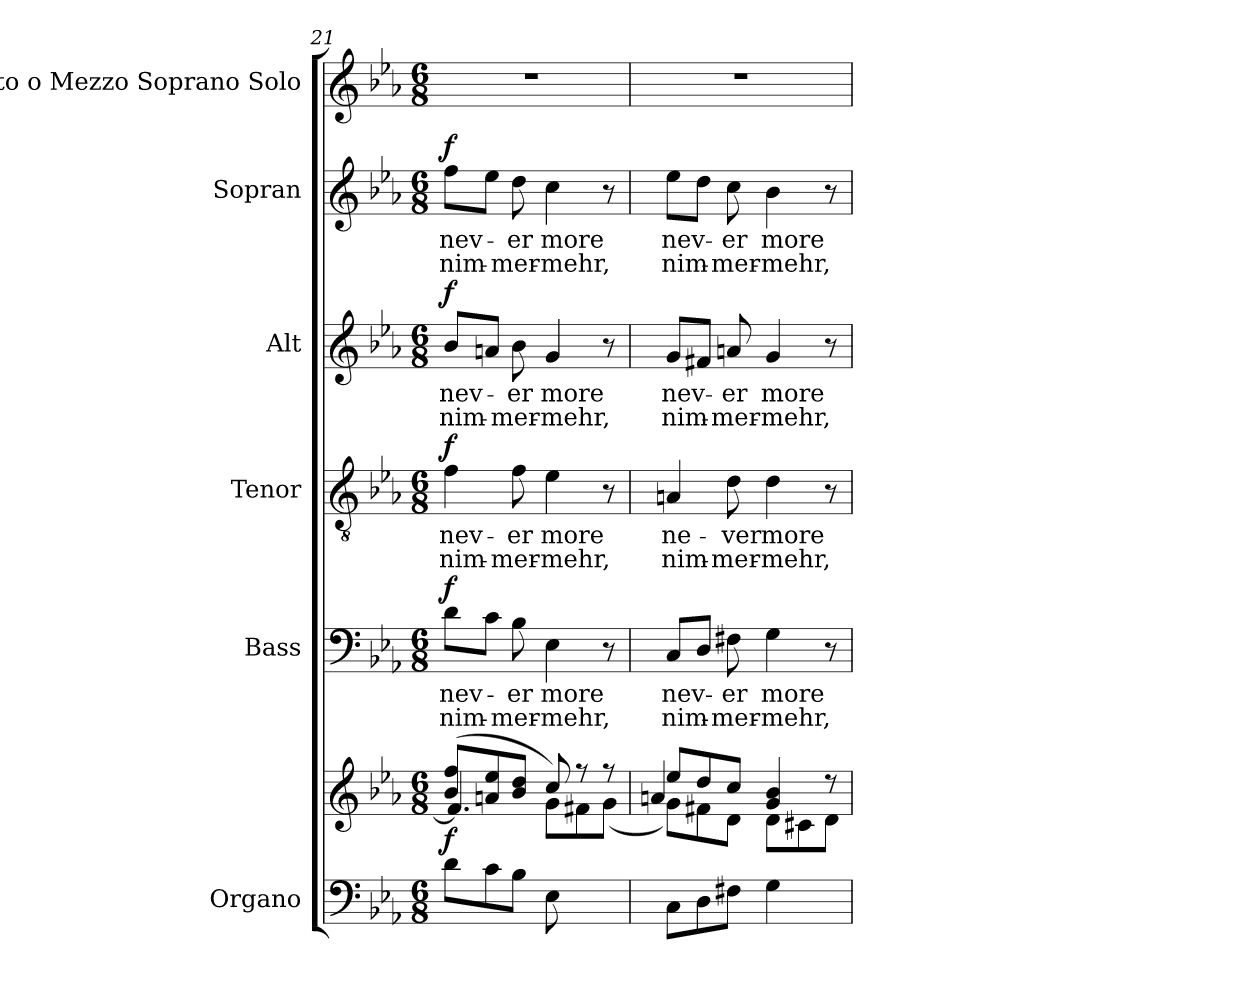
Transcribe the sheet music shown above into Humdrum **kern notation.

**kern	**kern	**dynam	**kern	**text	**text	**dynam	**kern	**text	**text	**dynam	**kern	**text	**text	**dynam	**kern	**text	**text	**dynam	**kern
*part6	*part6	*part6	*part5	*part5	*part5	*part5	*part4	*part4	*part4	*part4	*part3	*part3	*part3	*part3	*part2	*part2	*part2	*part2	*part1
*staff7	*staff6	*staff6/7	*staff5	*staff5	*staff5	*staff5	*staff4	*staff4	*staff4	*staff4	*staff3	*staff3	*staff3	*staff3	*staff2	*staff2	*staff2	*staff2	*staff1
*I"Organo	*	*	*I"Bass	*	*	*	*I"Tenor	*	*	*	*I"Alt	*	*	*	*I"Sopran	*	*	*	*I"Alto o Mezzo Soprano Solo
*	*	*	*I'B	*	*	*	*I'T	*	*	*	*I'A	*	*	*	*I'S	*	*	*	*I'S o l o
!!LO:PB:g=z
*clefF4	*clefG2	*	*clefF4	*	*	*	*clefGv2	*	*	*	*clefG2	*	*	*	*clefG2	*	*	*	*clefG2
*k[b-e-a-]	*k[b-e-a-]	*	*k[b-e-a-]	*	*	*	*k[b-e-a-]	*	*	*	*k[b-e-a-]	*	*	*	*k[b-e-a-]	*	*	*	*k[b-e-a-]
*E-:	*E-:	*	*E-:	*	*	*	*E-:	*	*	*	*E-:	*	*	*	*E-:	*	*	*	*E-:
*M6/8	*M6/8	*	*M6/8	*	*	*	*M6/8	*	*	*	*M6/8	*	*	*	*M6/8	*	*	*	*M6/8
=21	=21	=21	=21	=21	=21	=21	=21	=21	=21	=21	=21	=21	=21	=21	=21	=21	=21	=21	=21
*	*^	*	*	*	*	*	*	*	*	*	*	*	*	*	*	*	*	*	*
*	*	*^	*	*	*	*	*	*	*	*	*	*	*	*	*	*	*	*	*	*
!	!	!	!	!LO:DY:a=2	!	!	!	!LO:DY:a	!	!	!	!LO:DY:a	!	!	!	!LO:DY:a	!	!	!	!LO:DY:a	!
8d\L	(>8b-/ 8ff/L	4.ryy	4.f/]	f	8d\L	nev-	nim-	f	4f\	nev-	nim-	f	8b-/L	nev-	nim-	f	8ff\L	nev-	nim-	f	2.r
8c\	8an/ 8ee-/	.	.	.	8c\J	.	.	.	.	.	.	.	8an/J	.	.	.	8ee-\J	.	.	.	.
8B-\J	8b-/ 8dd/J	.	.	.	8B-\	-er	-mer-	.	8f\	-er	-mer-	.	8b-\	-er	-mer-	.	8dd\	-er	-mer-	.	.
8E-\	8cc/)	8g\L	4.ryy	.	4E-\	more	-mehr,	.	4e-\	more	-mehr,	.	4g/	more	-mehr,	.	4cc\	more	-mehr,	.	.
4ryy	8r	8f#X\	.	.	.	.	.	.	.	.	.	.	.	.	.	.	.	.	.	.	.
.	8r	(8g\J	.	.	8r	.	.	.	8r	.	.	.	8r	.	.	.	8r	.	.	.	.
=22	=22	=22	=22	=22	=22	=22	=22	=22	=22	=22	=22	=22	=22	=22	=22	=22	=22	=22	=22	=22	=22
8C\L	8ee-/L	8g\L)	4an/	.	8C/L	nev-	nim-	.	4An/	ne-	nim-	.	8g/L	nev-	nim-	.	8ee-\L	nev-	nim-	.	2.r
8D\	8dd/	8f#X\	.	.	8D/J	.	.	.	.	.	.	.	8f#X/J	.	.	.	8dd\J	.	.	.	.
8F#X\J	8cc/J	8d\J	2ryy	.	8F#X\	-er	-mer-	.	8d\	-ver	-mer-	.	8an/	-er	-mer-	.	8cc\	-er	-mer-	.	.
4G\	4g/ 4b-/	8d\L	.	.	4G\	more	-mehr,	.	4d\	more	-mehr,	.	4g/	more	-mehr,	.	4b-\	more	-mehr,	.	.
.	.	8c#X\	.	.	.	.	.	.	.	.	.	.	.	.	.	.	.	.	.	.	.
8ryy	8r	8d\J	.	.	8r	.	.	.	8r	.	.	.	8r	.	.	.	8r	.	.	.	.
*	*v	*v	*v	*	*	*	*	*	*	*	*	*	*	*	*	*	*	*	*	*	*
=	=	=	=	=	=	=	=	=	=	=	=	=	=	=	=	=	=	=	=
*-	*-	*-	*-	*-	*-	*-	*-	*-	*-	*-	*-	*-	*-	*-	*-	*-	*-	*-	*-
